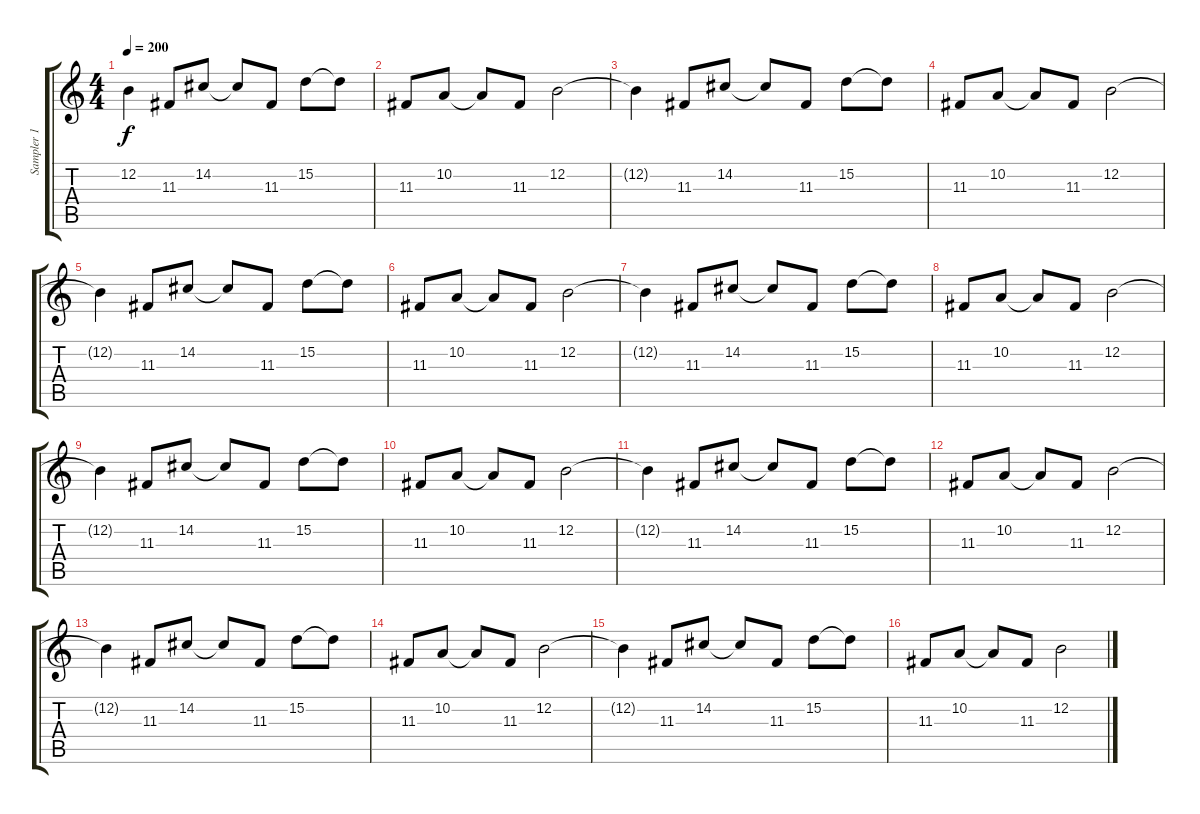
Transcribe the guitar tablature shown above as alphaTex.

\track ("Sampler 1 (Delay)" "Sampler 1 ") {instrument pizzicatostrings}
\staff {score tabs}
\tuning (E4 B3 G3 D3 A2 E2) {hide}
\ts (4 4)
\tempo 200
\clef g2
\ks c
12.2{t}.4{dy f} 11.3.8 14.2.8 14.2{t}.8 11.3.8 15.2.8 15.2{t}.8 |
11.3.8 10.2.8 10.2{t}.8 11.3.8 12.2.2 |
12.2{t}.4 11.3.8 14.2.8 14.2{t}.8 11.3.8 15.2.8 15.2{t}.8 |
11.3.8 10.2.8 10.2{t}.8 11.3.8 12.2.2 |
12.2{t}.4 11.3.8 14.2.8 14.2{t}.8 11.3.8 15.2.8 15.2{t}.8 |
11.3.8 10.2.8 10.2{t}.8 11.3.8 12.2.2 |
12.2{t}.4 11.3.8 14.2.8 14.2{t}.8 11.3.8 15.2.8 15.2{t}.8 |
11.3.8 10.2.8 10.2{t}.8 11.3.8 12.2.2 |
12.2{t}.4 11.3.8 14.2.8 14.2{t}.8 11.3.8 15.2.8 15.2{t}.8 |
11.3.8 10.2.8 10.2{t}.8 11.3.8 12.2.2 |
12.2{t}.4 11.3.8 14.2.8 14.2{t}.8 11.3.8 15.2.8 15.2{t}.8 |
11.3.8 10.2.8 10.2{t}.8 11.3.8 12.2.2 |
12.2{t}.4 11.3.8 14.2.8 14.2{t}.8 11.3.8 15.2.8 15.2{t}.8 |
11.3.8 10.2.8 10.2{t}.8 11.3.8 12.2.2 |
12.2{t}.4 11.3.8 14.2.8 14.2{t}.8 11.3.8 15.2.8 15.2{t}.8 |
11.3.8 10.2.8 10.2{t}.8 11.3.8 12.2.2
